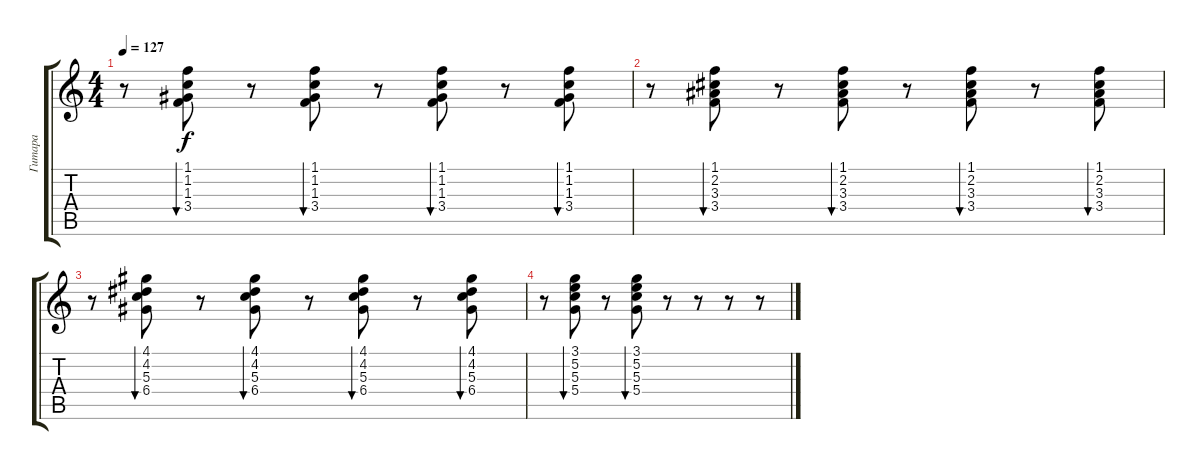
\track ("Гитара" "Гитара") {instrument acousticguitarsteel}
\staff {score tabs}
\tuning (E4 B3 G3 D3 A2 E2) {hide}
\ts (4 4)
\tempo 127
\clef g2
\ks c
r.8{dy f} (1.1 1.2 1.3 3.4).8{bu 60} r.8 (1.1 1.2 1.3 3.4).8{bu 60} r.8 (1.1 1.2 1.3 3.4).8{bu 60} r.8 (1.1 1.2 1.3 3.4).8{bu 60} |
r.8 (1.1 2.2 3.3 3.4).8{bu 60} r.8 (1.1 2.2 3.3 3.4).8{bu 60} r.8 (1.1 2.2 3.3 3.4).8{bu 60} r.8 (1.1 2.2 3.3 3.4).8{bu 60} |
r.8 (4.1 4.2 5.3 6.4).8{bu 60} r.8 (4.1 4.2 5.3 6.4).8{bu 60} r.8 (4.1 4.2 5.3 6.4).8{bu 60} r.8 (4.1 4.2 5.3 6.4).8{bu 60} |
r.8 (3.1 5.2 5.3 5.4).8{bu 60} r.8 (3.1 5.2 5.3 5.4).8{bu 60} r.8 r.8 r.8 r.8
